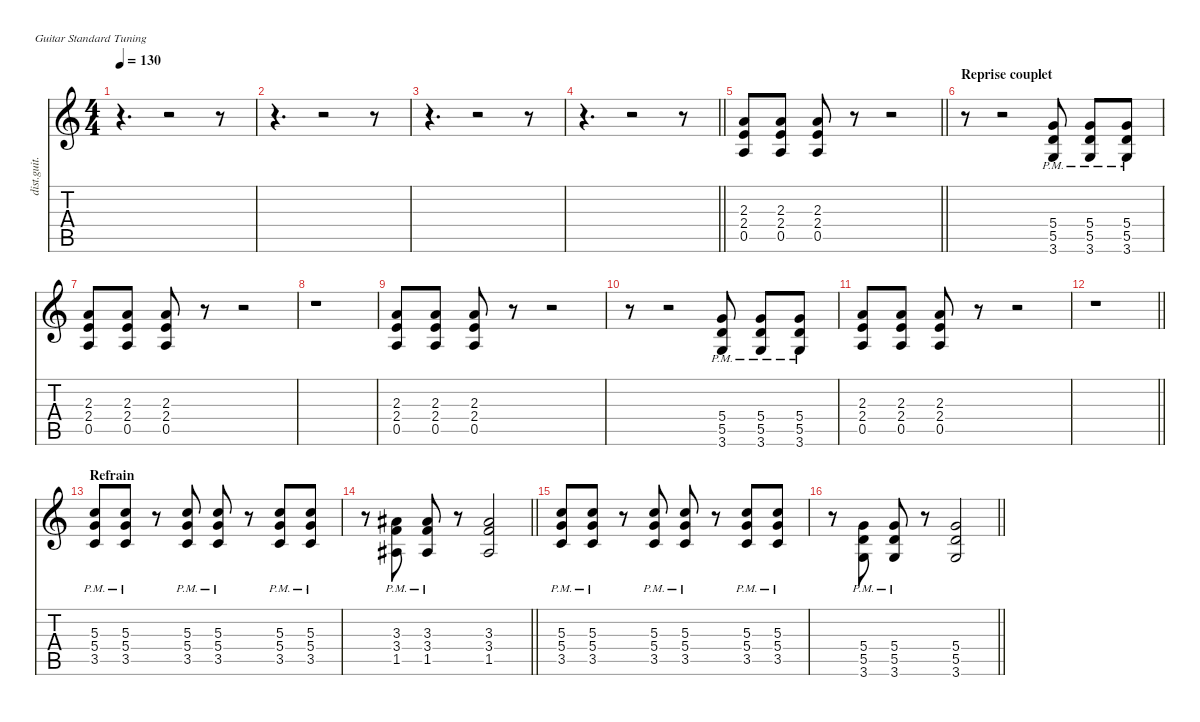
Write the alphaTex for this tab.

\defaultSystemsLayout 4
\hideDynamics
\bracketExtendMode nobrackets
\otherSystemsTrackNameOrientation horizontal
\track ("Hichem" "dist.guit.") {instrument distortionguitar}
\staff {score tabs}
\tuning (E4 B3 G3 D3 A2 E2)
\ts (4 4)
\tempo 130
\clef g2
\ks c
r.4{d dy f beam Down} r.2{beam Down} r.8{beam Down} |
r.4{d beam Down} r.2{beam Down} r.8{beam Down} |
r.4{d beam Down} r.2{beam Down} r.8{beam Down} |
\barLineRight lightlight
r.4{d beam Down} r.2{beam Down} r.8{beam Down} |
\barLineRight lightlight
(2.3 2.4 0.5).8{beam Up} (2.3 2.4 0.5).8{beam Up} (2.3 2.4 0.5).8{beam Up} r.8{beam Up} r.2{beam Up} |
\section ("" "Reprise couplet")
r.8{beam Down} r.2{beam Down} (5.4 5.5 3.6{pm}).8{beam Up} (5.4 5.5 3.6{pm}).8{beam Up} (5.4 5.5 3.6{pm}).8{beam Up} |
(2.3 2.4 0.5).8{beam Up} (2.3 2.4 0.5).8{beam Up} (2.3 2.4 0.5).8{beam Up} r.8{beam Up} r.2{beam Up} |
r.1{beam Down} |
(2.3 2.4 0.5).8{beam Up} (2.3 2.4 0.5).8{beam Up} (2.3 2.4 0.5).8{beam Up} r.8{beam Up} r.2{beam Up} |
r.8{beam Down} r.2{beam Down} (5.4 5.5 3.6{pm}).8{beam Up} (5.4 5.5 3.6{pm}).8{beam Up} (5.4 5.5 3.6{pm}).8{beam Up} |
(2.3 2.4 0.5).8{beam Up} (2.3 2.4 0.5).8{beam Up} (2.3 2.4 0.5).8{beam Up} r.8{beam Up} r.2{beam Up} |
\barLineRight lightlight
r.1{beam Down} |
\section ("" "Refrain")
(5.3{pm} 5.4{pm} 3.5{pm}).8{beam Up} (5.3{pm} 5.4{pm} 3.5{pm}).8{beam Up} r.8{beam Up} (5.3{pm} 5.4{pm} 3.5{pm}).8{beam Up} (5.3{pm} 5.4{pm} 3.5{pm}).8{beam Up} r.8{beam Up} (5.3{pm} 5.4{pm} 3.5{pm}).8{beam Up} (5.3{pm} 5.4{pm} 3.5{pm}).8{beam Up} |
\barLineRight lightlight
r.8{beam Down} (3.3{acc #} 3.4{pm} 1.5{pm acc #}).8{beam Up} (3.3{acc #} 3.4{pm} 1.5{pm acc #}).8{beam Up} r.8{beam Up} (3.3{acc #} 3.4 1.5{acc #}).2{beam Up} |
(5.3{pm} 5.4{pm} 3.5{pm}).8{beam Up} (5.3{pm} 5.4{pm} 3.5{pm}).8{beam Up} r.8{beam Up} (5.3{pm} 5.4{pm} 3.5{pm}).8{beam Up} (5.3{pm} 5.4{pm} 3.5{pm}).8{beam Up} r.8{beam Up} (5.3{pm} 5.4{pm} 3.5{pm}).8{beam Up} (5.3{pm} 5.4{pm} 3.5{pm}).8{beam Up} |
\barLineRight lightlight
r.8{beam Down} (5.4{pm} 5.5{pm} 3.6).8{beam Up} (5.4{pm} 5.5{pm} 3.6).8{beam Up} r.8{beam Up} (5.4 5.5 3.6).2{beam Up}
